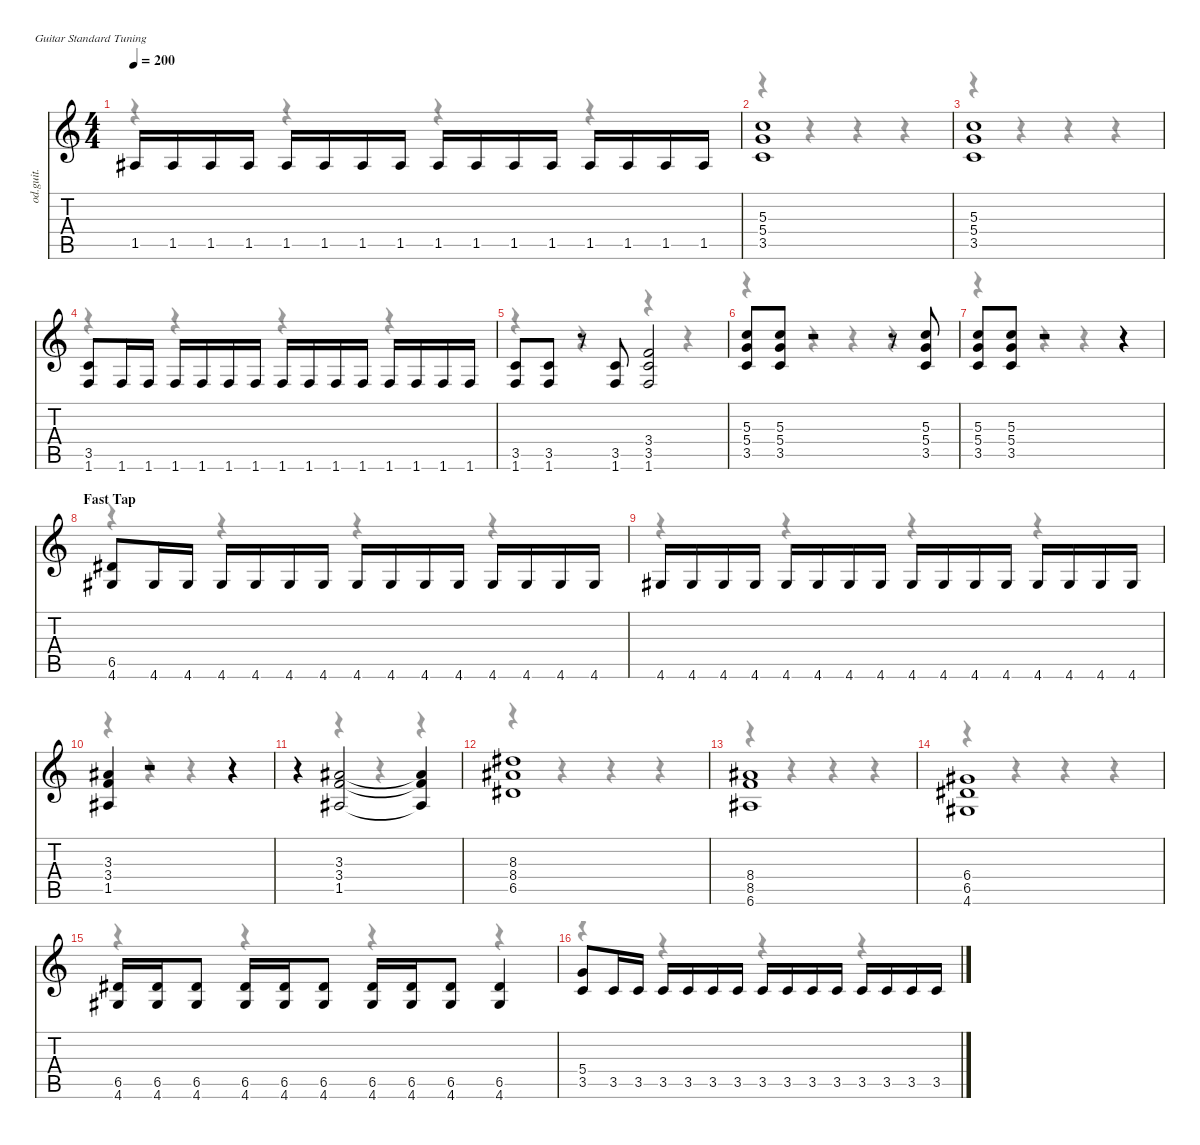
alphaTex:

\hideDynamics
\bracketExtendMode nobrackets
\otherSystemsTrackNameOrientation horizontal
\track ("Guitar 1 " "od.guit.") {instrument overdrivenguitar}
\staff {score tabs}
\tuning (E4 B3 G3 D3 A2 E2)
\voice
\ts (4 4)
\scale
0.980336
\tempo 200
\accidentals auto
\clef g2
\ottava regular
\simile none
\ks c
1.5{acc #}.16{dy f beam Up} 1.5{acc #}.16{beam Up} 1.5{acc #}.16{beam Up} 1.5{acc #}.16{beam Up} 1.5{acc #}.16{beam Up} 1.5{acc #}.16{beam Up} 1.5{acc #}.16{beam Up} 1.5{acc #}.16{beam Up} 1.5{acc #}.16{beam Up} 1.5{acc #}.16{beam Up} 1.5{acc #}.16{beam Up} 1.5{acc #}.16{beam Up} 1.5{acc #}.16{beam Up} 1.5{acc #}.16{beam Up} 1.5{acc #}.16{beam Up} 1.5{acc #}.16{beam Up} |
\scale
0.990143 (5.3 5.4 3.5).1{beam Up} |
\scale
1.04918 (5.3 5.4 3.5).1{beam Up} |
\scale
0.980336 (3.5 1.6).8{beam Up} 1.6.16{beam Up} 1.6.16{beam Up} 1.6.16{beam Up} 1.6.16{beam Up} 1.6.16{beam Up} 1.6.16{beam Up} 1.6.16{beam Up} 1.6.16{beam Up} 1.6.16{beam Up} 1.6.16{beam Up} 1.6.16{beam Up} 1.6.16{beam Up} 1.6.16{beam Up} 1.6.16{beam Up} |
\scale
0.980336 (3.5 1.6).8{beam Up} (3.5 1.6).8{beam Up} r.8{beam Up} (3.5 1.6).8{beam Up} (3.4 3.5 1.6).2{beam Up} |
\scale
0.990143 (5.3 5.4 3.5).8{beam Up} (5.3 5.4 3.5).8{beam Up} r.2{beam Up} r.8{beam Up} (5.3 5.4 3.5).8{beam Up} |
\scale
1.05781 (5.3 5.4 3.5).8{beam Up} (5.3 5.4 3.5).8{beam Up} r.2{beam Up} r.4{beam Up} |
\section ("" "Fast Tap")
\scale
0.980728 (6.5{acc #} 4.6{acc #}).8{beam Up} 4.6{acc #}.16{beam Up} 4.6{acc #}.16{beam Up} 4.6{acc #}.16{beam Up} 4.6{acc #}.16{beam Up} 4.6{acc #}.16{beam Up} 4.6{acc #}.16{beam Up} 4.6{acc #}.16{beam Up} 4.6{acc #}.16{beam Up} 4.6{acc #}.16{beam Up} 4.6{acc #}.16{beam Up} 4.6{acc #}.16{beam Up} 4.6{acc #}.16{beam Up} 4.6{acc #}.16{beam Up} 4.6{acc #}.16{beam Up} |
\scale
0.980728 4.6{acc #}.16{beam Up} 4.6{acc #}.16{beam Up} 4.6{acc #}.16{beam Up} 4.6{acc #}.16{beam Up} 4.6{acc #}.16{beam Up} 4.6{acc #}.16{beam Up} 4.6{acc #}.16{beam Up} 4.6{acc #}.16{beam Up} 4.6{acc #}.16{beam Up} 4.6{acc #}.16{beam Up} 4.6{acc #}.16{beam Up} 4.6{acc #}.16{beam Up} 4.6{acc #}.16{beam Up} 4.6{acc #}.16{beam Up} 4.6{acc #}.16{beam Up} 4.6{acc #}.16{beam Up} |
\scale
0.980728 (3.3{acc #} 3.4 1.5{acc #}).4{beam Up} r.2{beam Up} r.4{beam Up} |
\scale
1.07709 r.4{beam Up} (3.3{acc #} 3.4 1.5{acc #}).2{beam Up} (3.3{t acc #} 3.4{t} 1.5{t acc #}).4{beam Up} |
\section ("" "")
\scale
0.980728 (8.3{acc #} 8.4{acc #} 6.5{acc #}).1{beam Up} |
\scale
0.980728 (8.4{acc #} 8.5 6.6{acc #}).1{beam Up} |
\scale
0.980728 (6.4{acc #} 6.5{acc #} 4.6{acc #}).1{beam Up} |
\scale
0.980728 (6.5{acc #} 4.6{acc #}).16{beam Up} (6.5{acc #} 4.6{acc #}).16{beam Up} (6.5{acc #} 4.6{acc #}).8{beam Up} (6.5{acc #} 4.6{acc #}).16{beam Up} (6.5{acc #} 4.6{acc #}).16{beam Up} (6.5{acc #} 4.6{acc #}).8{beam Up} (6.5{acc #} 4.6{acc #}).16{beam Up} (6.5{acc #} 4.6{acc #}).16{beam Up} (6.5{acc #} 4.6{acc #}).8{beam Up} (6.5{acc #} 4.6{acc #}).4{beam Up} |
\scale
1.08361 (5.4 3.5).8{beam Up} 3.5.16{beam Up} 3.5.16{beam Up} 3.5.16{beam Up} 3.5.16{beam Up} 3.5.16{beam Up} 3.5.16{beam Up} 3.5.16{beam Up} 3.5.16{beam Up} 3.5.16{beam Up} 3.5.16{beam Up} 3.5.16{beam Up} 3.5.16{beam Up} 3.5.16{beam Up} 3.5.16{beam Up}
\voice
\clef g2
\ottava regular
\simile none
\ks c
r.4{dy mf beam Down} r.4{beam Down} r.4{beam Down} r.4{beam Down} |
r.4{beam Down} r.4{beam Down} r.4{beam Down} r.4{beam Down} |
r.4{beam Down} r.4{beam Down} r.4{beam Down} r.4{beam Down} |
r.4{beam Down} r.4{beam Down} r.4{beam Down} r.4{beam Down} |
r.4{beam Down} r.4{beam Down} r.4{beam Down} r.4{beam Down} |
r.4{beam Down} r.4{beam Down} r.4{beam Down} r.4{beam Down} |
r.4{beam Down} r.4{beam Down} r.4{beam Down} r.4{beam Down} |
r.4{beam Down} r.4{beam Down} r.4{beam Down} r.4{beam Down} |
r.4{beam Down} r.4{beam Down} r.4{beam Down} r.4{beam Down} |
r.4{beam Down} r.4{beam Down} r.4{beam Down} r.4{beam Down} |
r.4{beam Down} r.4{beam Down} r.4{beam Down} r.4{beam Down} |
r.4{beam Down} r.4{beam Down} r.4{beam Down} r.4{beam Down} |
r.4{beam Down} r.4{beam Down} r.4{beam Down} r.4{beam Down} |
r.4{beam Down} r.4{beam Down} r.4{beam Down} r.4{beam Down} |
r.4{beam Down} r.4{beam Down} r.4{beam Down} r.4{beam Down} |
r.4{beam Down} r.4{beam Down} r.4{beam Down} r.4{beam Down}
